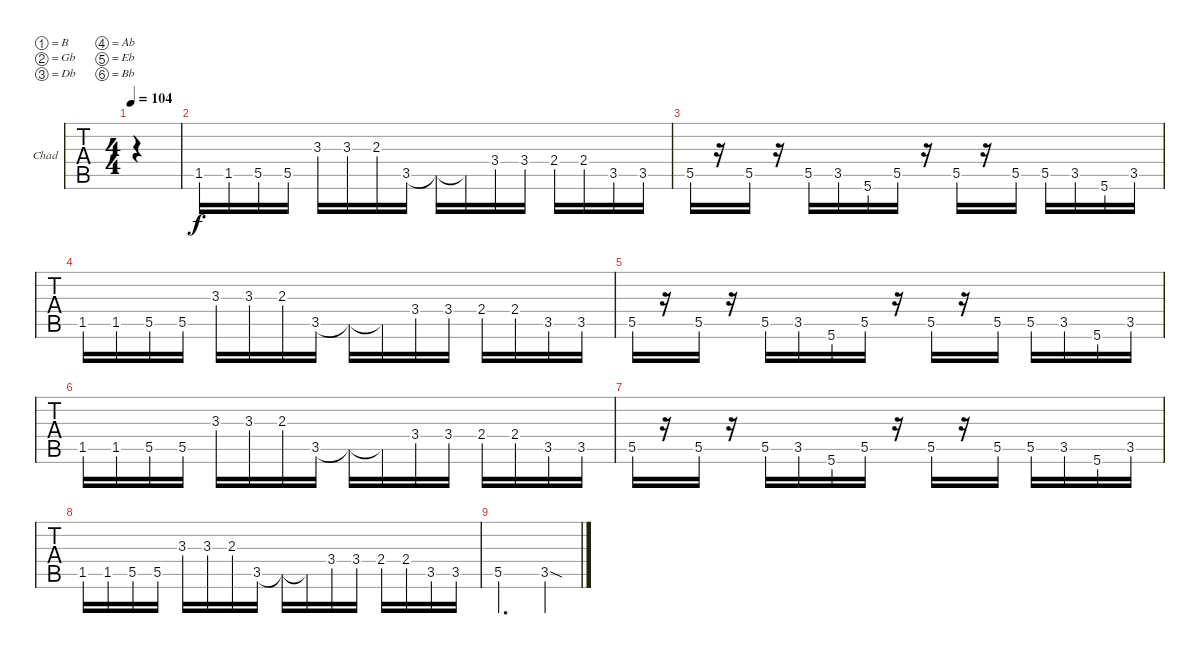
\defaultSystemsLayout 4
\bracketExtendMode groupsimilarinstruments
\firstSystemTrackNameOrientation horizontal
\otherSystemsTrackNameOrientation horizontal
\track ("Chad" "Chad") {instrument electricbassfinger}
\staff {tabs}
\tuning (B2 Gb2 Db2 Ab1 Eb1 Bb0)
\ts (4 4)
\tempo 104
\clef f4
\ks c
|
1.5.16 1.5.16 5.5.16 5.5.16 3.3.16 3.3.16 2.3.16 3.5.16 3.5{t}.16 3.5{t}.16 3.4.16 3.4.16 2.4.16 2.4.16 3.5.16 3.5.16 |
5.5.16 r.16 5.5.16 r.16 5.5.16 3.5.16 5.6.16 5.5.16 r.16 5.5.16 r.16 5.5.16 5.5.16 3.5.16 5.6.16 3.5.16 |
1.5.16 1.5.16 5.5.16 5.5.16 3.3.16 3.3.16 2.3.16 3.5.16 3.5{t}.16 3.5{t}.16 3.4.16 3.4.16 2.4.16 2.4.16 3.5.16 3.5.16 |
5.5.16 r.16 5.5.16 r.16 5.5.16 3.5.16 5.6.16 5.5.16 r.16 5.5.16 r.16 5.5.16 5.5.16 3.5.16 5.6.16 3.5.16 |
1.5.16 1.5.16 5.5.16 5.5.16 3.3.16 3.3.16 2.3.16 3.5.16 3.5{t}.16 3.5{t}.16 3.4.16 3.4.16 2.4.16 2.4.16 3.5.16 3.5.16 |
5.5.16 r.16 5.5.16 r.16 5.5.16 3.5.16 5.6.16 5.5.16 r.16 5.5.16 r.16 5.5.16 5.5.16 3.5.16 5.6.16 3.5.16 |
1.5.16 1.5.16 5.5.16 5.5.16 3.3.16 3.3.16 2.3.16 3.5.16 3.5{t}.16 3.5{t}.16 3.4.16 3.4.16 2.4.16 2.4.16 3.5.16 3.5.16 |
5.5.2{d} 3.5{sod}.4
